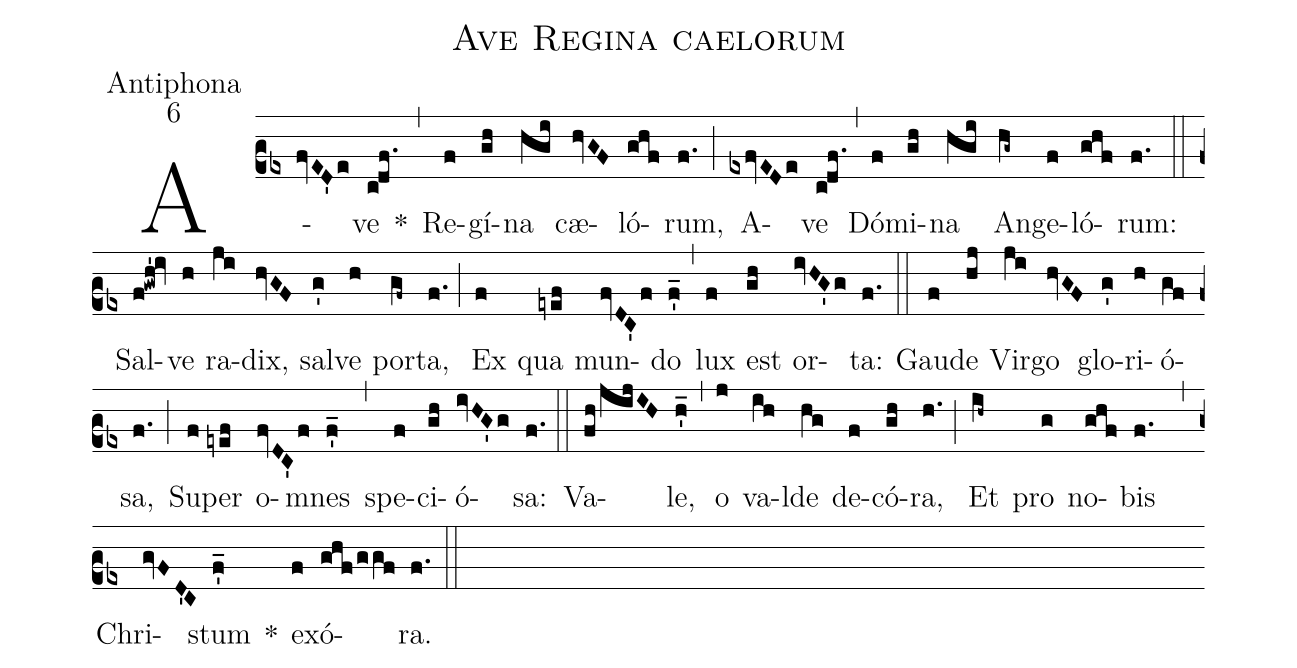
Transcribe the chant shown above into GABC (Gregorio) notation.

name:Ave Regina caelorum;
office-part:Antiphona;
mode:6;
%%
(cb2) A(fvED'e)ve(c!df.) *(,) Re(f)gí(gh)na(hgi) cæ(hvGF)ló(ghf)rum,(f.) (;) A(exfvEDe)ve(c!df.) (,) Dó(f)mi(gh)na(hgi) An(hg~)ge(f)ló(ghf)rum:(f.) (::)
Sal(f!gwh'!iv)ve(h) ra(ji)dix,(hvGF) sal(g')ve(h) por(gf~)ta,(f.) (;)
Ex(f) qua(eyef) mun(fvDC'f)do(f'_) (,) lux(f) est(gh) or(ivHG'g)ta:(f.) (::)
Gau(f)de(hj) Vir(ji)go(hvGF) glo(g')ri(h)ó(gf)sa,(f.) (;)
Su(f)per(eyef) o(fvDC'f)mnes(f'_) (,) spe(f)ci(gh)ó(ivHG'g)sa:(f.) (::)
Va(fh/jijIH)le,(h'_) (,) o(j) va(ih)lde(hg) de(f)có(gh)ra,(h.) (;)
Et(ih~) pro(g) no(ghf)bis(f.) (,) Chri(gvFD'C)stum(f'_) *() ex(f)ó(ghf/ggf)ra.(f.) (::)
